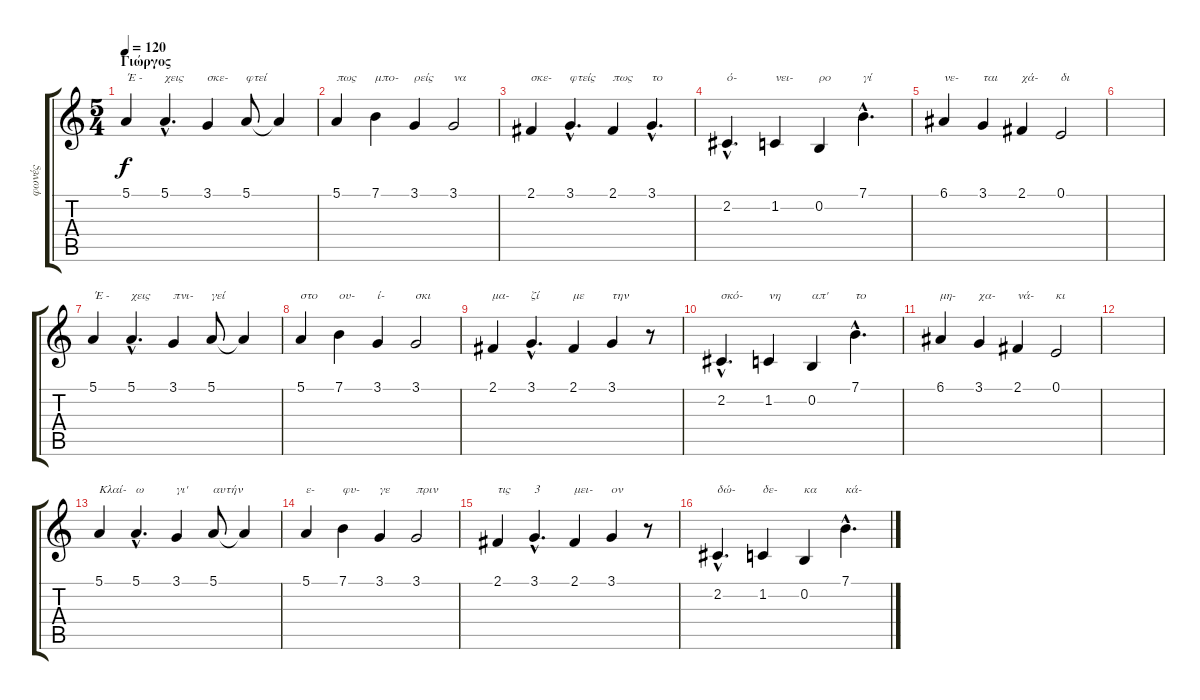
\track ("φωνές" "φωνές") {instrument flute}
\staff {score tabs}
\tuning (E4 B3 G3 D3 A2 E2) {hide}
\ts (5 4)
\section ("" "Γιώργος")
\tempo 120
\clef g2
\ks c
5.1.4{txt "Έ -" dy f instrument flute} 5.1{hac}.4{d txt "χεις"} 3.1.4{txt "σκε-"} 5.1.8{txt "φτεί"} 5.1{t}.4 |
5.1.4{txt "πως"} 7.1.4{txt "μπο-"} 3.1.4{txt "ρείς"} 3.1.2{txt "να"} |
2.1.4{txt "σκε-"} 3.1{hac}.4{d txt "φτείς"} 2.1.4{txt "πως"} 3.1{hac}.4{d txt "το"} |
2.2{hac}.4{d txt "ό-"} 1.2.4{txt "νει-"} 0.2.4{txt "ρο"} 7.1{hac}.4{d txt "γί"} |
6.1.4{txt "νε-"} 3.1.4{txt "ται"} 2.1.4{txt "χά-"} 0.1.2{txt "δι"} |
|
5.1.4{txt "Έ -"} 5.1{hac}.4{d txt "χεις"} 3.1.4{txt "πνι-"} 5.1.8{txt "γεί"} 5.1{t}.4 |
5.1.4{txt "στο"} 7.1.4{txt "ου-"} 3.1.4{txt "ί-"} 3.1.2{txt "σκι"} |
2.1.4{txt "μα-"} 3.1{hac}.4{d txt "ζί"} 2.1.4{txt "με "} 3.1.4{txt "την"} r.8 |
2.2{hac}.4{d txt "σκό-"} 1.2.4{txt "νη"} 0.2.4{txt "απ'"} 7.1{hac}.4{d txt "το"} |
6.1.4{txt "μη-"} 3.1.4{txt "χα-"} 2.1.4{txt "νά-"} 0.1.2{txt "κι"} |
|
5.1.4{txt "Κλαί-"} 5.1{hac}.4{d txt "ω"} 3.1.4{txt "γι'"} 5.1.8{txt "αυτήν"} 5.1{t}.4 |
5.1.4{txt "ε-"} 7.1.4{txt "φυ-"} 3.1.4{txt "γε"} 3.1.2{txt "πριν"} |
2.1.4{txt "τις"} 3.1{hac}.4{d txt "3"} 2.1.4{txt "μει-"} 3.1.4{txt "ον"} r.8 |
2.2{hac}.4{d txt "δώ-"} 1.2.4{txt "δε-"} 0.2.4{txt "κα"} 7.1{hac}.4{d txt "κά-"}
